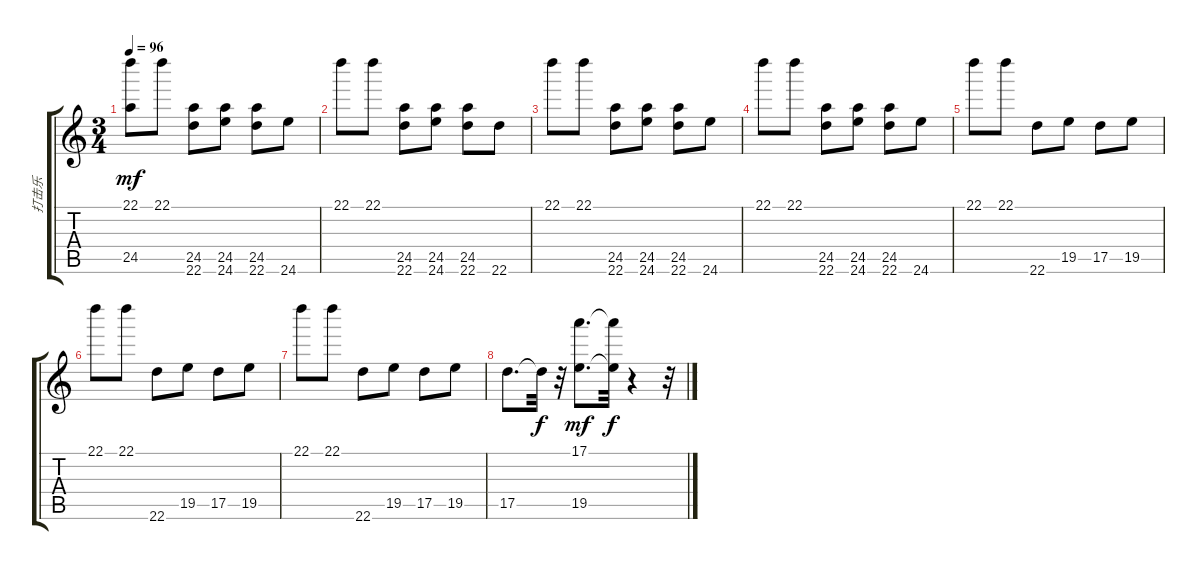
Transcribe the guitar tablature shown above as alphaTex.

\track ("打击乐" "打击乐") {instrument acousticguitarsteel}
\staff {score tabs}
\tuning (E4 B3 G3 D3 A2 E2) {hide}
\ts (3 4)
\tempo 96
\clef g2
\ks c
(22.1 24.5).8{dy mf} 22.1.8 (24.5 22.6).8 (24.5 24.6).8 (24.5 22.6).8 24.6.8 |
22.1.8 22.1.8 (24.5 22.6).8 (24.5 24.6).8 (24.5 22.6).8 22.6.8 |
22.1.8 22.1.8 (24.5 22.6).8 (24.5 24.6).8 (24.5 22.6).8 24.6.8 |
22.1.8 22.1.8 (24.5 22.6).8 (24.5 24.6).8 (24.5 22.6).8 24.6.8 |
22.1.8 22.1.8 22.6.8 19.5.8 17.5.8 19.5.8 |
22.1.8 22.1.8 22.6.8 19.5.8 17.5.8 19.5.8 |
22.1.8 22.1.8 22.6.8 19.5.8 17.5.8 19.5.8 |
17.5.8{d} 17.5{t}.32{dy f} r.32 (17.1 19.5).8{d dy mf} (17.1{t} 19.5{t}).32{dy f} r.4 r.32
